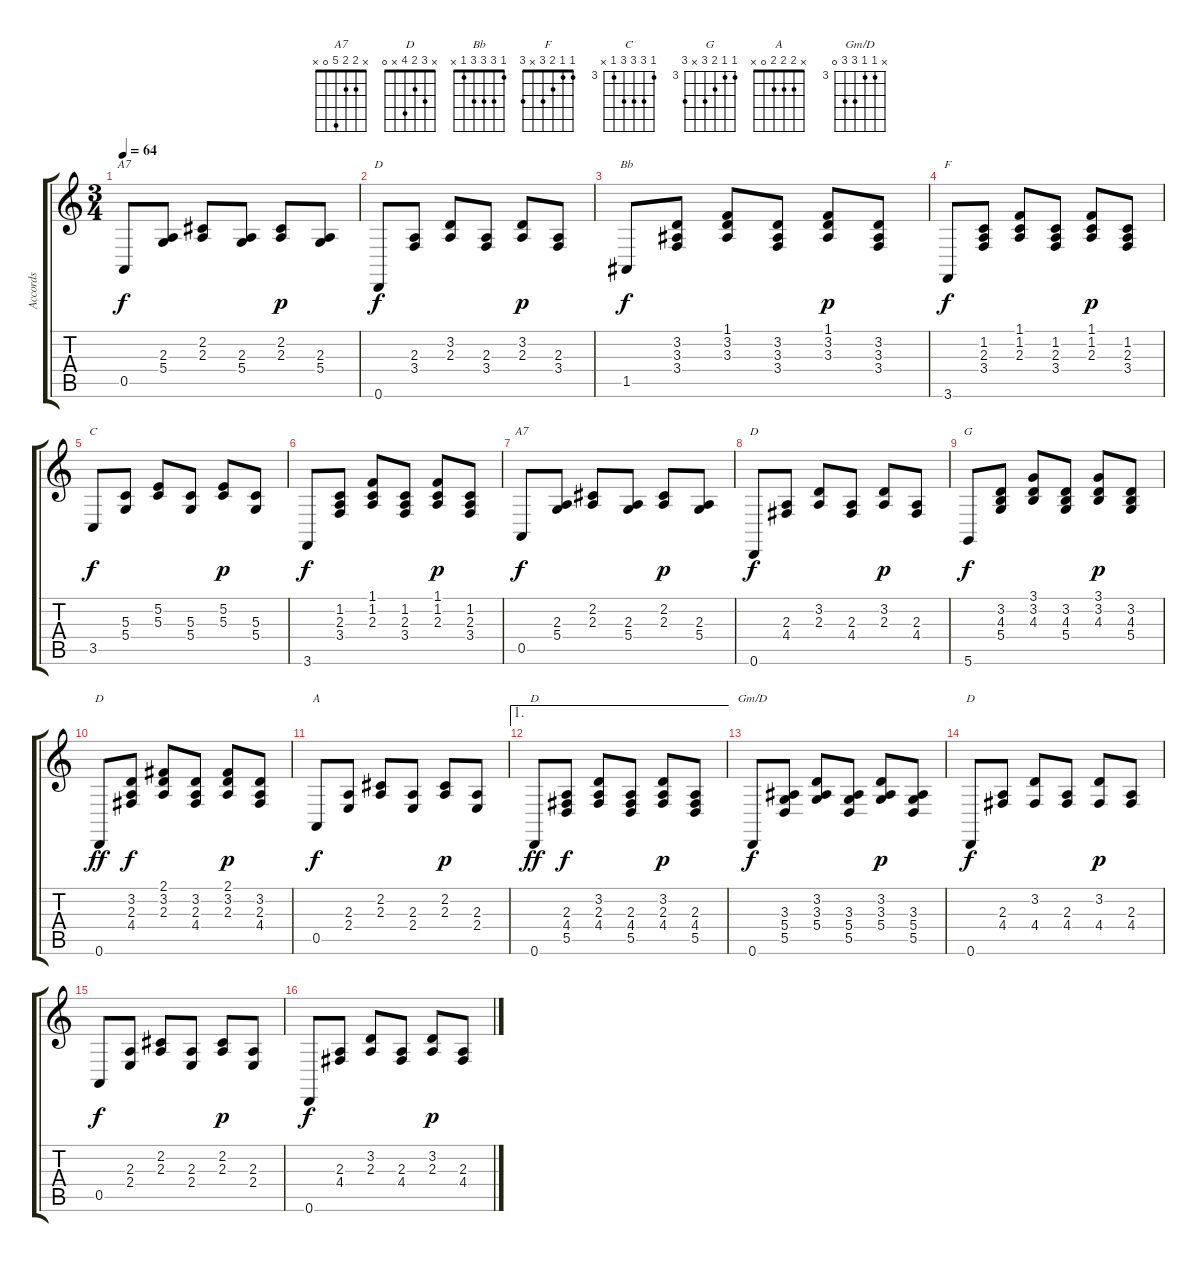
\track ("Accords" "Accords") {instrument fx4atmosphere}
\staff {score tabs}
\tuning (E4 B3 G3 D3 A2 D2) {hide}
\chord ("A7" x 2 2 5 0 x) {firstfret 2}
\chord ("D" x 3 2 x x 0)
\chord ("Bb" 1 3 3 3 1 x)
\chord ("F" 1 1 2 3 x 3)
\chord ("C" 3 5 5 5 3 x) {firstfret 3}
\chord ("A7" x 2 2 5 0 x)
\chord ("D" x 3 2 4 2 0)
\chord ("G" 3 3 4 5 x 5) {firstfret 3}
\chord ("D" 2 3 2 4 2 0)
\chord ("A" x 2 2 2 0 x)
\chord ("D" 2 3 2 4 5 0) {firstfret 2}
\chord ("Gm/D" x 3 3 5 5 0) {firstfret 3}
\chord ("D" x 3 2 4 x 0)
\ts (3 4)
\tempo 64
\clef g2
\ks c
0.5.8{ch "A7" dy f} (2.3 5.4).8 (2.2 2.3).8 (2.3 5.4).8 (2.2 2.3).8{dy p} (2.3 5.4).8 |
0.6.8{ch "D" dy f} (2.3 3.4).8 (3.2 2.3).8 (2.3 3.4).8 (3.2 2.3).8{dy p} (2.3 3.4).8 |
1.5.8{ch "Bb" dy f} (3.2 3.3 3.4).8 (1.1 3.2 3.3).8 (3.2 3.3 3.4).8 (1.1 3.2 3.3).8{dy p} (3.2 3.3 3.4).8 |
3.6.8{ch "F" dy f} (1.2 2.3 3.4).8 (1.1 1.2 2.3).8 (1.2 2.3 3.4).8 (1.1 1.2 2.3).8{dy p} (1.2 2.3 3.4).8 |
3.5.8{ch "C" dy f} (5.3 5.4).8 (5.2 5.3).8 (5.3 5.4).8 (5.2 5.3).8{dy p} (5.3 5.4).8 |
3.6.8{dy f} (1.2 2.3 3.4).8 (1.1 1.2 2.3).8 (1.2 2.3 3.4).8 (1.1 1.2 2.3).8{dy p} (1.2 2.3 3.4).8 |
0.5.8{ch "A7" dy f} (2.3 5.4).8 (2.2 2.3).8 (2.3 5.4).8 (2.2 2.3).8{dy p} (2.3 5.4).8 |
0.6.8{ch "D" dy f} (2.3 4.4).8 (3.2 2.3).8 (2.3 4.4).8 (3.2 2.3).8{dy p} (2.3 4.4).8 |
5.6.8{ch "G" dy f} (3.2 4.3 5.4).8 (3.1 3.2 4.3).8 (3.2 4.3 5.4).8 (3.1 3.2 4.3).8{dy p} (3.2 4.3 5.4).8 |
0.6.8{ch "D" dy ff} (3.2 2.3 4.4).8{dy f} (2.1 3.2 2.3).8 (3.2 2.3 4.4).8 (2.1 3.2 2.3).8{dy p} (3.2 2.3 4.4).8 |
0.5.8{ch "A" dy f} (2.3 2.4).8 (2.2 2.3).8 (2.3 2.4).8 (2.2 2.3).8{dy p} (2.3 2.4).8 |
\ae 1
0.6.8{ch "D" dy ff} (2.3 4.4 5.5).8{dy f} (3.2 2.3 4.4).8 (2.3 4.4 5.5).8 (3.2 2.3 4.4).8{dy p} (2.3 4.4 5.5).8 |
0.6.8{ch "Gm/D" dy f} (3.3 5.4 5.5).8 (3.2 3.3 5.4).8 (3.3 5.4 5.5).8 (3.2 3.3 5.4).8{dy p} (3.3 5.4 5.5).8 |
0.6.8{ch "D" dy f} (2.3 4.4).8 (3.2 4.4).8 (2.3 4.4).8 (3.2 4.4).8{dy p} (2.3 4.4).8 |
0.5.8{dy f} (2.3 2.4).8 (2.2 2.3).8 (2.3 2.4).8 (2.2 2.3).8{dy p} (2.3 2.4).8 |
0.6.8{dy f} (2.3 4.4).8 (3.2 2.3).8 (2.3 4.4).8 (3.2 2.3).8{dy p} (2.3 4.4).8
